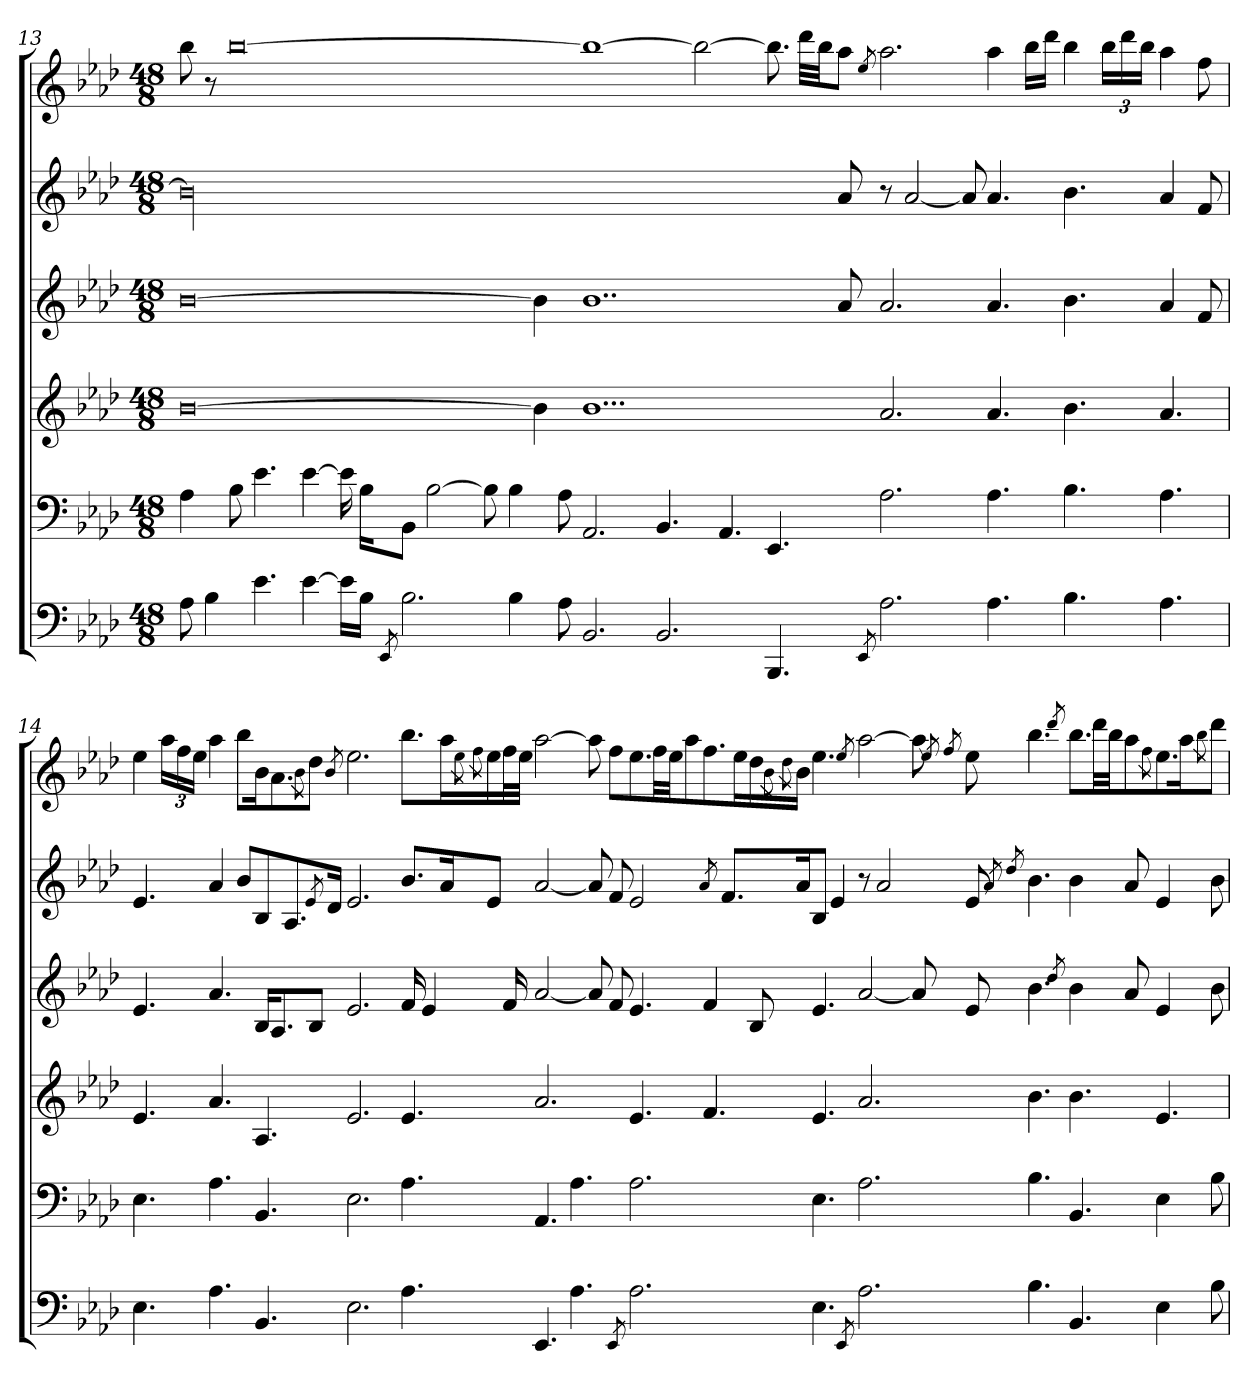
**kern	**kern	**kern	**kern	**kern	**kern
*part6	*part5	*part4	*part3	*part2	*part1
*staff6	*staff5	*staff4	*staff3	*staff2	*staff1
*clefF4	*clefF4	*clefG2	*clefG2	*clefG2	*clefG2
*k[b-e-a-d-]	*k[b-e-a-d-]	*k[b-e-a-d-]	*k[b-e-a-d-]	*k[b-e-a-d-]	*k[b-e-a-d-]
*M48/8	*M48/8	*M48/8	*M48/8	*M48/8	*M48/8
=13	=13	=13	=13	=13	=13
8A-	4A-	[0b-	[0b-	00b-]	8bb-
4B-	.	.	.	.	8r
.	8B-	.	.	.	[0bb-
4.e-	4.e-	.	.	.	.
[4e-	[4e-	.	.	.	.
16e-\LL]	16e-]	.	.	.	.
16B-\JJ	16B-\KL	.	.	.	.
8qEE-	.	.	.	.	.
2.B-	8BB-\J	.	.	.	.
.	[2B-	.	.	.	.
.	8B-]	.	.	.	.
4B-	4B-	.	.	.	.
.	.	4b-]	4b-]	.	.
8A-	8A-	.	.	.	.
2.BB-	2.AA-	1...b-	1..b-	.	1bb-_
2.BB-	4.BB-	.	.	.	.
.	.	.	.	.	2bb-_
.	4.AA-	.	.	.	.
4.BBB-	4.EE-	.	.	.	8.bb-]
.	.	.	.	.	32ddd-\LLL
.	.	.	.	.	32bb-\JJ
.	.	.	8a-	8a-	8aa-\J
8qEE-	.	.	.	.	8qee-
2.A-	2.A-	2.a-	2.a-	8r	2.aa-
.	.	.	.	[2a-	.
.	.	.	.	8a-]	.
4.A-	4.A-	4.a-	4.a-	4.a-	4aa-
.	.	.	.	.	16bb-\LL
.	.	.	.	.	16ddd-\JJ
4.B-	4.B-	4.b-	4.b-	4.b-	4bb-
.	.	.	.	.	24bb-\LL
.	.	.	.	.	24ddd-\
.	.	.	.	.	24bb-\JJ
4.A-	4.A-	4.a-	4a-	4a-	4aa-
.	.	.	8f	8f	8ff
=14	=14	=14	=14	=14	=14
4.E-	4.E-	4.e-	4.e-	4.e-	4ee-
.	.	.	.	.	24aa-\LL
.	.	.	.	.	24ff\
.	.	.	.	.	24ee-\JJ
4.A-	4.A-	4.a-	4.a-	4a-	4aa-
.	.	.	.	8b-/L	8bb-\L
4.BB-	4.BB-	4.A-	16B-/KL	8B-/	16b-\K
.	.	.	8.A-/	.	8.a-\
.	.	.	.	8.A-/	.
.	.	.	.	.	8qb-\
.	.	.	8B-/J	.	8dd-\J
.	.	.	.	8qe-/	.
.	.	.	.	16d-/Jk	.
.	.	.	.	.	8qb-
2.E-	2.E-	2.e-	2.e-	2.e-	2.ee-
4.A-	4.A-	4.e-	16f	8.b-/L	8.bb-\L
.	.	.	4e-	.	.
.	.	.	.	16a-/K	16aa-\L
.	.	.	.	.	8qee-\
.	.	.	.	.	8qff\
.	.	.	.	8e-/J	16ee-\
.	.	.	16f	.	32ff\L
.	.	.	.	.	32ee-\JJJ
4.EE-	4.AA-	2.a-	[2a-	[2a-	[2aa-
4.A-	4.A-	.	.	.	.
.	.	.	8a-]	8a-]	8aa-]
.	.	.	8f	8f	8ff\L
8qEE-	.	.	.	.	.
2.A-	2.A-	4.e-	4.e-	2e-	8.ee-\
.	.	.	.	.	32ff\LL
.	.	.	.	.	32ee-\JJ
.	.	.	.	.	8aa-\
.	.	4.f	4f	.	8.ff\
.	.	.	.	8qa-	.
.	.	.	.	8.f/L	.
.	.	.	.	.	16ee-\L
.	.	.	8B-	.	16dd-\
.	.	.	.	.	8qb-\
.	.	.	.	.	8qdd-\
.	.	.	.	16a-/K	16b-\JJ
4.E-	4.E-	4.e-	4.e-	8B-/J	4.ee-
.	.	.	.	4e-	.
8qEE-	.	.	.	.	8qee-
2.A-	2.A-	2.a-	[2a-	8r	[2aa-
.	.	.	.	2a-	.
.	.	.	8a-]	.	8aa-]
.	.	.	.	.	8qee-
.	.	.	.	.	8qff
.	.	.	8e-	8e-	8ee-
.	.	.	.	8qa-	.
.	.	.	.	8qdd-	.
4.B-	4.B-	4.b-	4.b-	4.b-	4.bb-
.	.	.	8qdd-	.	8qddd-
4.BB-	4.BB-	4.b-	4b-	4b-	8.bb-\L
.	.	.	.	.	32ddd-\LL
.	.	.	.	.	32bb-\JJ
.	.	.	8a-	8a-	8aa-\
.	.	.	.	.	8qff\
4E-	4E-	4.e-	4e-	4e-	8.ee-\
.	.	.	.	.	16aa-\K
.	.	.	.	.	8qbb-\
8B-	8B-	.	8b-	8b-	8ddd-\J
=	=	=	=	=	=
*-	*-	*-	*-	*-	*-
